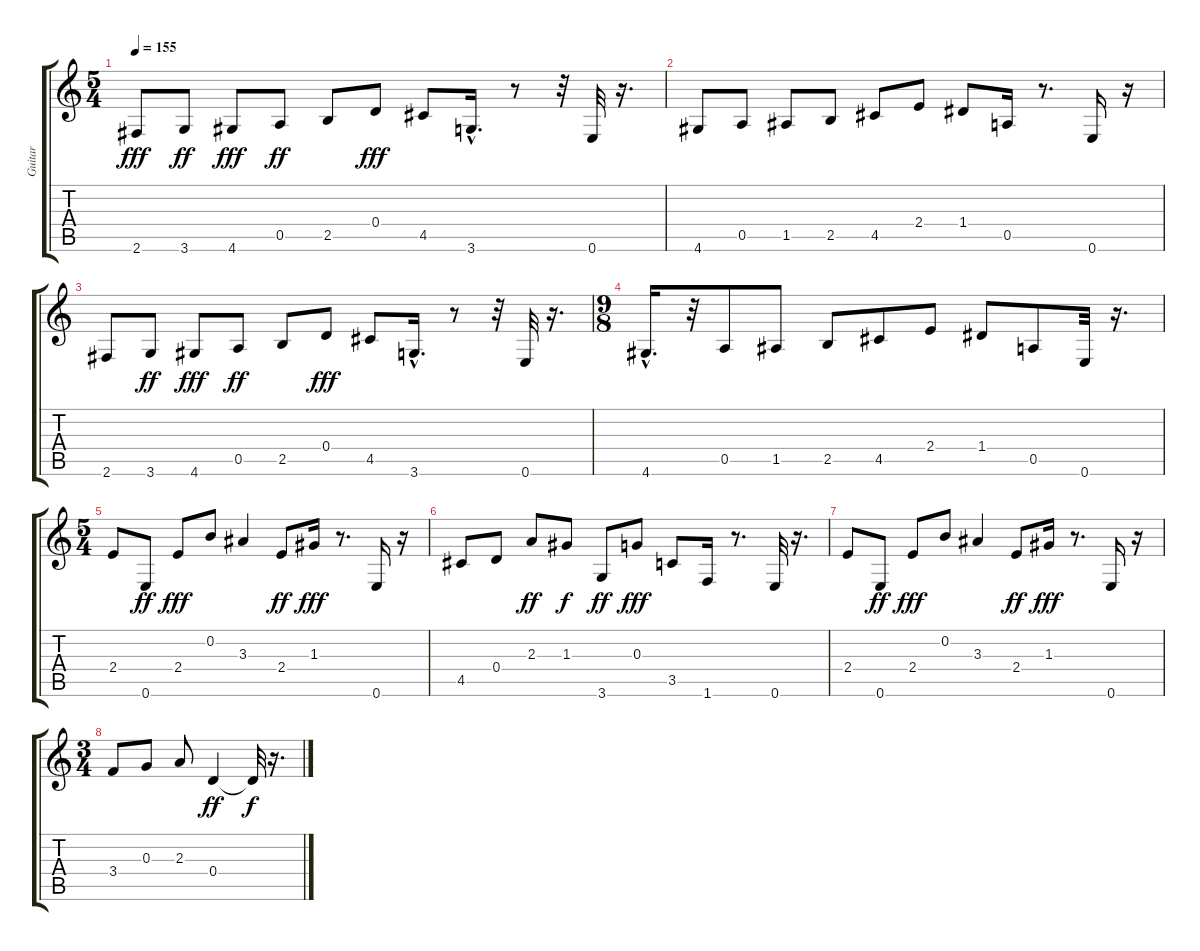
\track ("Guitar              " "Guitar    ") {instrument overdrivenguitar}
\staff {score tabs}
\tuning (E4 B3 G3 D3 A2 E2) {hide}
\ts (5 4)
\tempo 155
\clef g2
\ks c
2.6.8{dy fff} 3.6.8{dy ff} 4.6.8{dy fff} 0.5.8{dy ff} 2.5.8 0.4.8{dy fff} 4.5.8 3.6{hac}.16{d} r.8 r.32 0.6.32 r.16{d} |
4.6.8 0.5.8 1.5.8 2.5.8 4.5.8 2.4.8 1.4.8 0.5.16 r.8{d} 0.6.16 r.16 |
2.6.8 3.6.8{dy ff} 4.6.8{dy fff} 0.5.8{dy ff} 2.5.8 0.4.8{dy fff} 4.5.8 3.6{hac}.16{d} r.8 r.32 0.6.32 r.16{d} |
\ts (9 8)
4.6{hac}.16{d} r.32 0.5.8 1.5.8 2.5.8 4.5.8 2.4.8 1.4.8 0.5.8 0.6.32 r.16{d} |
\ts (5 4)
2.4.8 0.6.8{dy ff} 2.4.8{dy fff} 0.2.8 3.3.4 2.4.8{dy ff} 1.3.16{dy fff} r.8{d} 0.6.16 r.16 |
4.5.8 0.4.8 2.3.8{dy ff} 1.3.8{dy f} 3.6.8{dy ff} 0.3.8{dy fff} 3.5.8 1.6.16 r.8{d} 0.6.32 r.16{d} |
2.4.8 0.6.8{dy ff} 2.4.8{dy fff} 0.2.8 3.3.4 2.4.8{dy ff} 1.3.16{dy fff} r.8{d} 0.6.16 r.16 |
\ts (3 4)
3.4.8 0.3.8 2.3.8 0.4.4{dy ff} 0.4{t}.32{dy f} r.16{d}
